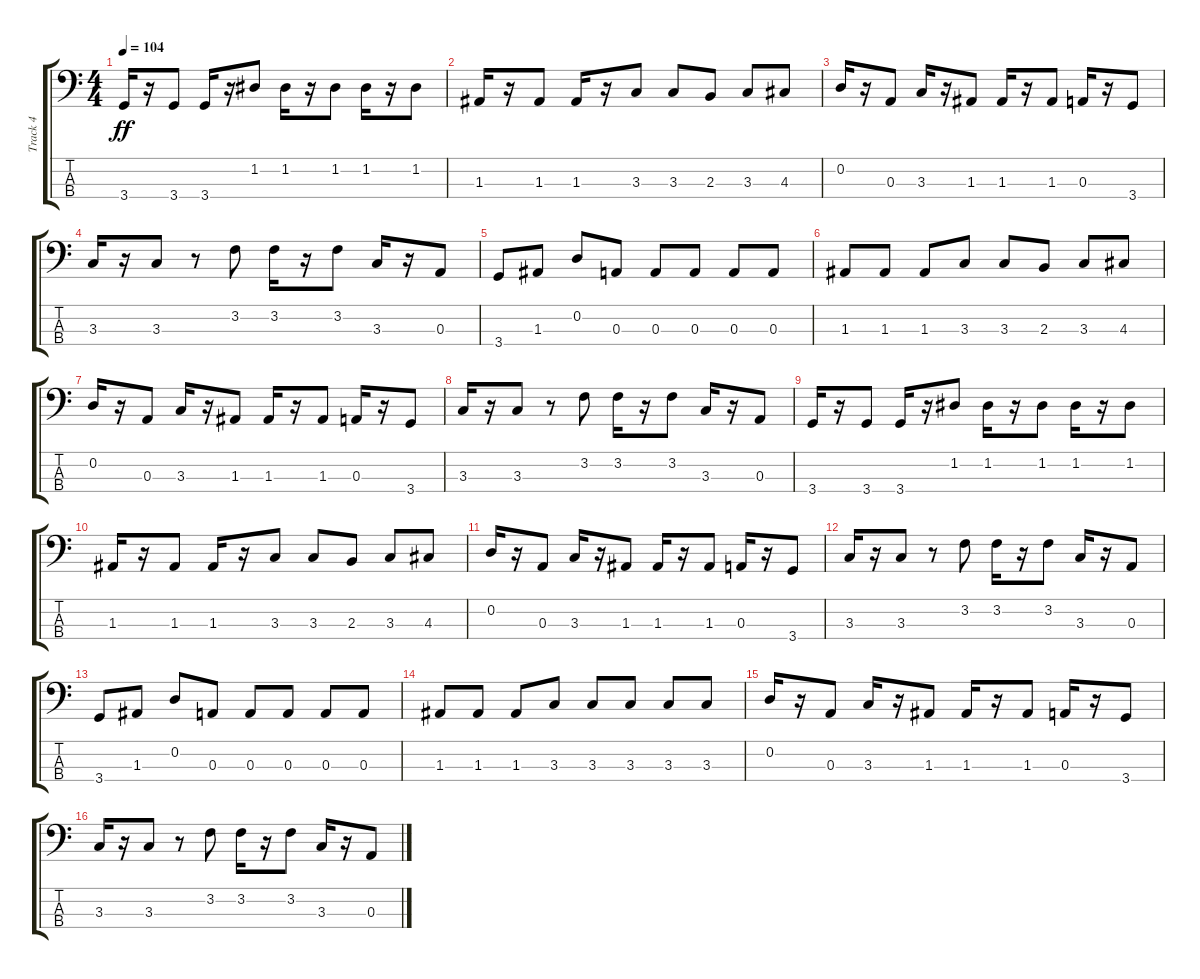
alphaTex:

\track ("Track 4" "Track 4") {instrument electricbassfinger}
\staff {score tabs}
\tuning (G2 D2 A1 E1) {hide}
\ts (4 4)
\tempo 104
\clef f4
\ks c
3.4.16{dy ff} r.16 3.4.8 3.4.16 r.16 1.2.8 1.2.16 r.16 1.2.8 1.2.16 r.16 1.2.8 |
1.3.16 r.16 1.3.8 1.3.16 r.16 3.3.8 3.3.8 2.3.8 3.3.8 4.3.8 |
0.2.16 r.16 0.3.8 3.3.16 r.16 1.3.8 1.3.16 r.16 1.3.8 0.3.16 r.16 3.4.8 |
3.3.16 r.16 3.3.8 r.8 3.2.8 3.2.16 r.16 3.2.8 3.3.16 r.16 0.3.8 |
3.4.8 1.3.8 0.2.8 0.3.8 0.3.8 0.3.8 0.3.8 0.3.8 |
1.3.8 1.3.8 1.3.8 3.3.8 3.3.8 2.3.8 3.3.8 4.3.8 |
0.2.16 r.16 0.3.8 3.3.16 r.16 1.3.8 1.3.16 r.16 1.3.8 0.3.16 r.16 3.4.8 |
3.3.16 r.16 3.3.8 r.8 3.2.8 3.2.16 r.16 3.2.8 3.3.16 r.16 0.3.8 |
3.4.16 r.16 3.4.8 3.4.16 r.16 1.2.8 1.2.16 r.16 1.2.8 1.2.16 r.16 1.2.8 |
1.3.16 r.16 1.3.8 1.3.16 r.16 3.3.8 3.3.8 2.3.8 3.3.8 4.3.8 |
0.2.16 r.16 0.3.8 3.3.16 r.16 1.3.8 1.3.16 r.16 1.3.8 0.3.16 r.16 3.4.8 |
3.3.16 r.16 3.3.8 r.8 3.2.8 3.2.16 r.16 3.2.8 3.3.16 r.16 0.3.8 |
3.4.8 1.3.8 0.2.8 0.3.8 0.3.8 0.3.8 0.3.8 0.3.8 |
1.3.8 1.3.8 1.3.8 3.3.8 3.3.8 3.3.8 3.3.8 3.3.8 |
0.2.16 r.16 0.3.8 3.3.16 r.16 1.3.8 1.3.16 r.16 1.3.8 0.3.16 r.16 3.4.8 |
3.3.16 r.16 3.3.8 r.8 3.2.8 3.2.16 r.16 3.2.8 3.3.16 r.16 0.3.8
